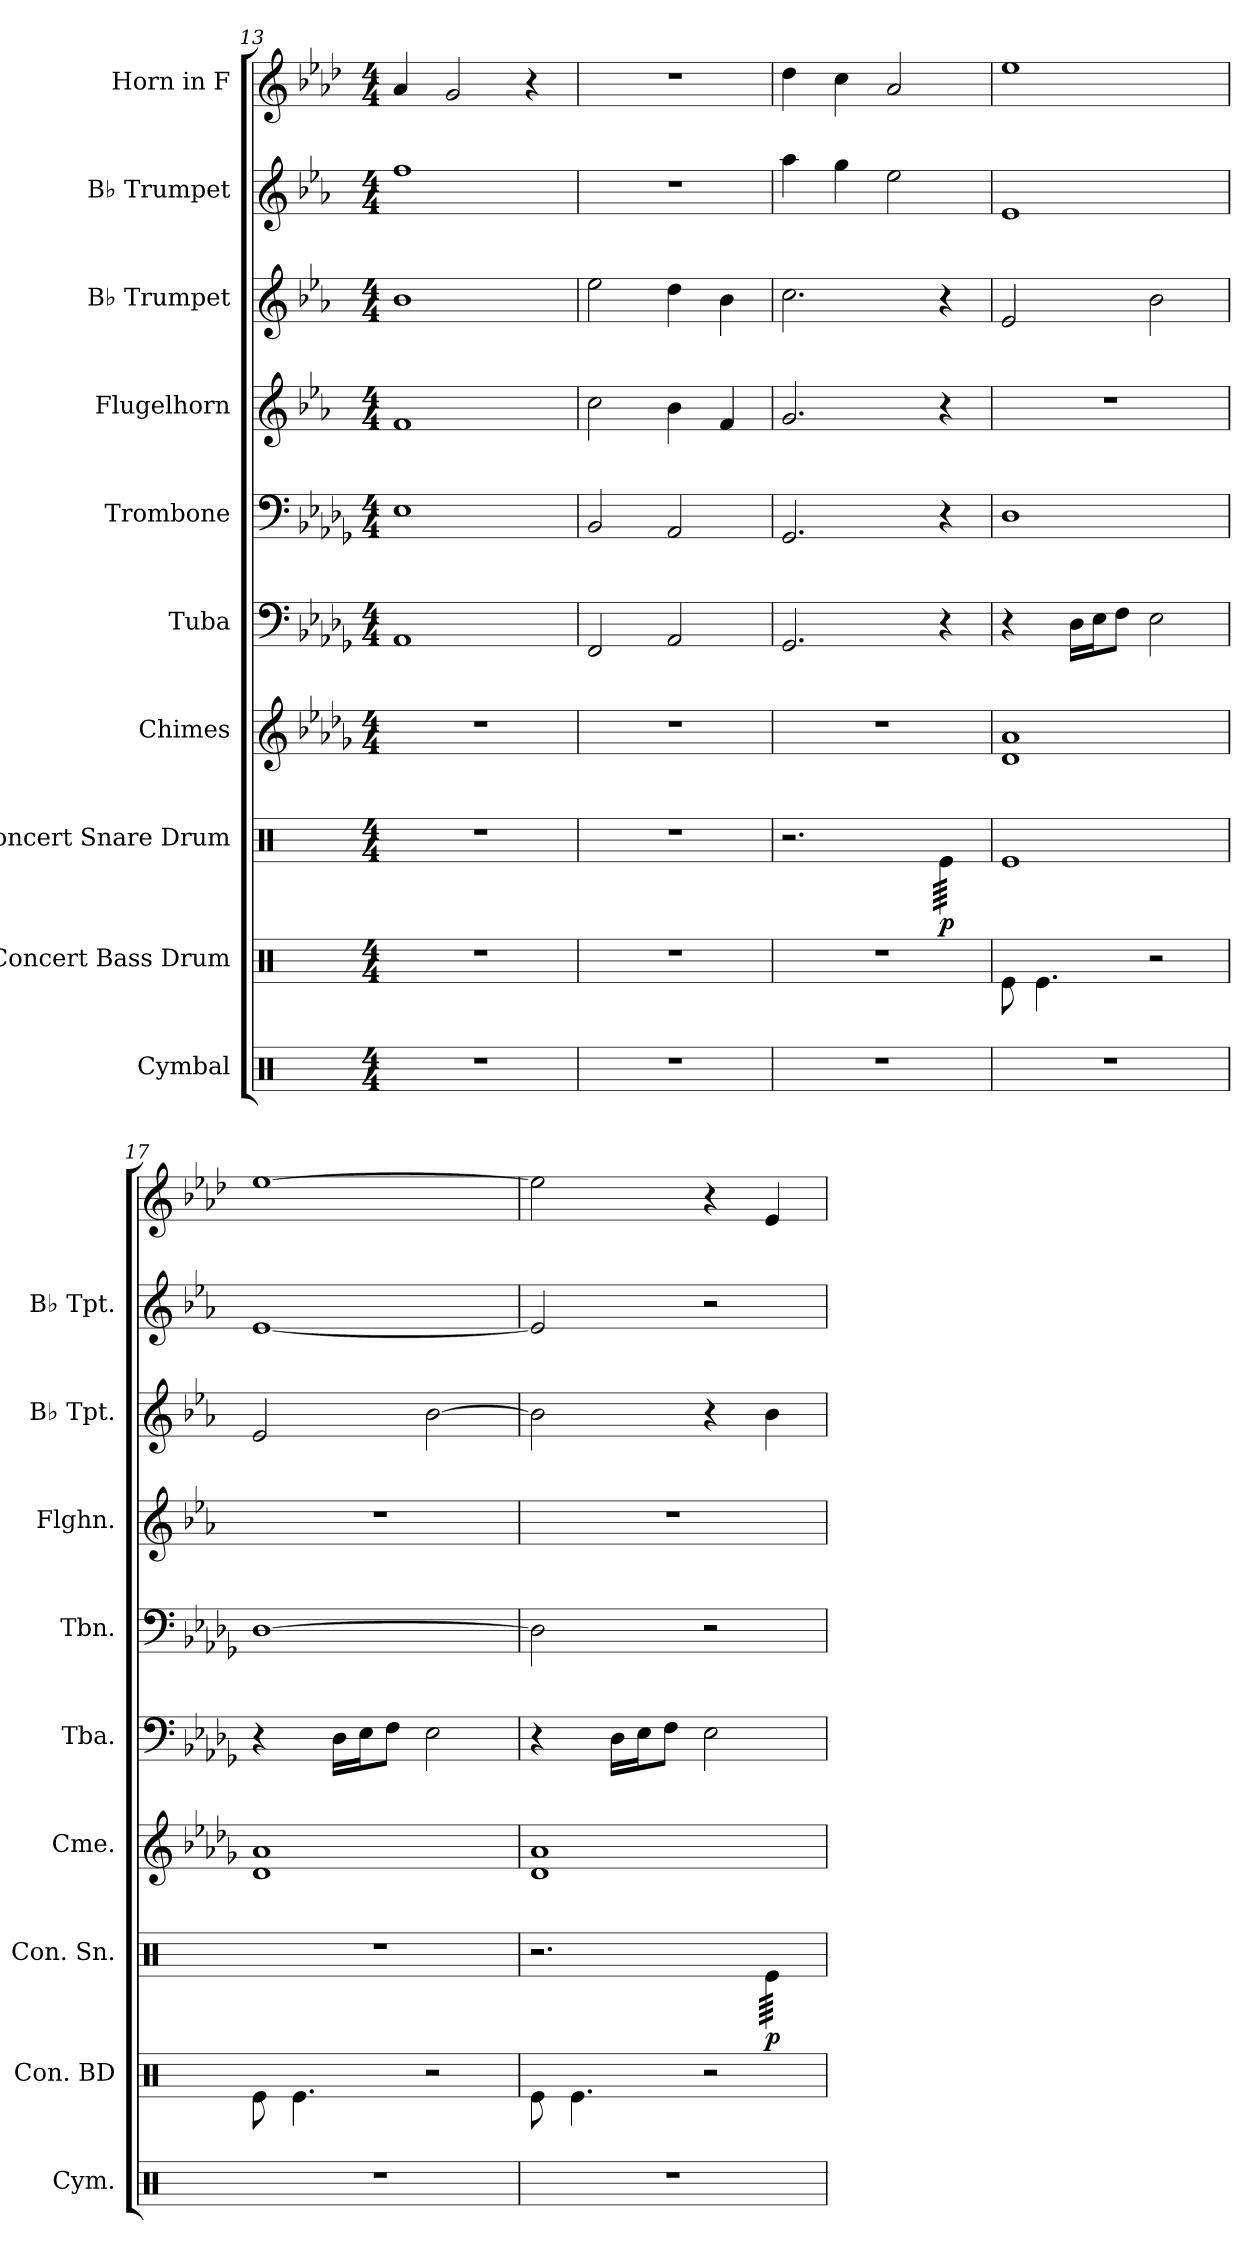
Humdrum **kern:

**kern	**kern	**kern	**dynam	**kern	**kern	**kern	**kern	**kern	**kern	**kern
*part10	*part9	*part8	*part8	*part7	*part6	*part5	*part4	*part3	*part2	*part1
*staff10	*staff9	*staff8	*staff8	*staff7	*staff6	*staff5	*staff4	*staff3	*staff2	*staff1
*I"Cymbal	*I"Concert Bass Drum	*I"Concert Snare Drum	*	*I"Chimes	*I"Tuba	*I"Trombone	*I"Flugelhorn	*I"B♭ Trumpet	*I"B♭ Trumpet	*I"Horn in F
*I'Cym.	*I'Con. BD	*I'Con. Sn.	*	*I'Cme.	*I'Tba.	*I'Tbn.	*I'Flghn.	*I'B♭ Tpt.	*I'B♭ Tpt.	*
*clefX	*clefX	*clefX	*	*clefG2	*clefF4	*clefF4	*clefG2	*clefG2	*clefG2	*clefG2
*	*	*	*	*	*	*	*ITrd1c2	*ITrd1c2	*ITrd1c2	*ITrd4c7
*k[]	*k[]	*k[]	*	*k[b-e-a-d-g-]	*k[b-e-a-d-g-]	*k[b-e-a-d-g-]	*k[b-e-a-d-g-]	*k[b-e-a-d-g-]	*k[b-e-a-d-g-]	*k[b-e-a-d-g-]
*M4/4	*M4/4	*M4/4	*	*M4/4	*M4/4	*M4/4	*M4/4	*M4/4	*M4/4	*M4/4
=13	=13	=13	=13	=13	=13	=13	=13	=13	=13	=13
1r	1r	1r	.	1r	1AA-	1E-	1e-	1a-	1ee-	4d-/
.	.	.	.	.	.	.	.	.	.	2c/
.	.	.	.	.	.	.	.	.	.	4r
=14	=14	=14	=14	=14	=14	=14	=14	=14	=14	=14
1r	1r	1r	.	1r	2FF/	2BB-/	2b-\	2dd-\	1r	1r
.	.	.	.	.	2AA-/	2AA-/	4a-\	4cc\	.	.
.	.	.	.	.	.	.	4e-/	4a-\	.	.
=15	=15	=15	=15	=15	=15	=15	=15	=15	=15	=15
1r	1r	2.r	.	1r	2.GG-/	2.GG-/	2.f/	2.b-\	4gg-\	4g-\
.	.	.	.	.	.	.	.	.	4ff\	4f\
.	.	.	.	.	.	.	.	.	2dd-\	2d-/
!	!	!	!LO:DY:b	!	!	!	!	!	!	!
*	*	*tremolo	*	*	*	*	*	*	*	*
.	.	64Re\LLLL	p	.	4r	4r	4r	4r	.	.
.	.	64Re\	.	.	.	.	.	.	.	.
.	.	64Re\	.	.	.	.	.	.	.	.
.	.	64Re\	.	.	.	.	.	.	.	.
.	.	64Re\	.	.	.	.	.	.	.	.
.	.	64Re\	.	.	.	.	.	.	.	.
.	.	64Re\	.	.	.	.	.	.	.	.
.	.	64Re\	.	.	.	.	.	.	.	.
.	.	64Re\	.	.	.	.	.	.	.	.
.	.	64Re\	.	.	.	.	.	.	.	.
.	.	64Re\	.	.	.	.	.	.	.	.
.	.	64Re\	.	.	.	.	.	.	.	.
.	.	64Re\	.	.	.	.	.	.	.	.
.	.	64Re\	.	.	.	.	.	.	.	.
.	.	64Re\	.	.	.	.	.	.	.	.
.	.	64Re\JJJJ	.	.	.	.	.	.	.	.
*	*	*Xtremolo	*	*	*	*	*	*	*	*
=16	=16	=16	=16	=16	=16	=16	=16	=16	=16	=16
1r	8Re\	1Re	.	1d- 1a-	4r	1D-	1r	2d-/	1d-	1a-
.	4.Re\	.	.	.	.	.	.	.	.	.
.	.	.	.	.	16D-\LL	.	.	.	.	.
.	.	.	.	.	16E-\J	.	.	.	.	.
.	.	.	.	.	8F\J	.	.	.	.	.
.	2r	.	.	.	2E-\	.	.	2a-\	.	.
=17	=17	=17	=17	=17	=17	=17	=17	=17	=17	=17
1r	8Re\	1r	.	1d- 1a-	4r	[1D-	1r	2d-/	[1d-	[1a-
.	4.Re\	.	.	.	.	.	.	.	.	.
.	.	.	.	.	16D-\LL	.	.	.	.	.
.	.	.	.	.	16E-\J	.	.	.	.	.
.	.	.	.	.	8F\J	.	.	.	.	.
.	2r	.	.	.	2E-\	.	.	[2a-\	.	.
!!LO:PB:g=z
=18	=18	=18	=18	=18	=18	=18	=18	=18	=18	=18
1r	8Re\	2.r	.	1d- 1a-	4r	2D-\]	1r	2a-\]	2d-/]	2a-\]
.	4.Re\	.	.	.	.	.	.	.	.	.
.	.	.	.	.	16D-\LL	.	.	.	.	.
.	.	.	.	.	16E-\J	.	.	.	.	.
.	.	.	.	.	8F\J	.	.	.	.	.
.	2r	.	.	.	2E-\	2r	.	4r	2r	4r
!	!	!	!LO:DY:b	!	!	!	!	!	!	!
*	*	*tremolo	*	*	*	*	*	*	*	*
.	.	64Re\LLLL	p	.	.	.	.	4a-\	.	4A-/
.	.	64Re\	.	.	.	.	.	.	.	.
.	.	64Re\	.	.	.	.	.	.	.	.
.	.	64Re\	.	.	.	.	.	.	.	.
.	.	64Re\	.	.	.	.	.	.	.	.
.	.	64Re\	.	.	.	.	.	.	.	.
.	.	64Re\	.	.	.	.	.	.	.	.
.	.	64Re\	.	.	.	.	.	.	.	.
.	.	64Re\	.	.	.	.	.	.	.	.
.	.	64Re\	.	.	.	.	.	.	.	.
.	.	64Re\	.	.	.	.	.	.	.	.
.	.	64Re\	.	.	.	.	.	.	.	.
.	.	64Re\	.	.	.	.	.	.	.	.
.	.	64Re\	.	.	.	.	.	.	.	.
.	.	64Re\	.	.	.	.	.	.	.	.
.	.	64Re\JJJJ	.	.	.	.	.	.	.	.
*	*	*Xtremolo	*	*	*	*	*	*	*	*
=	=	=	=	=	=	=	=	=	=	=
*-	*-	*-	*-	*-	*-	*-	*-	*-	*-	*-
